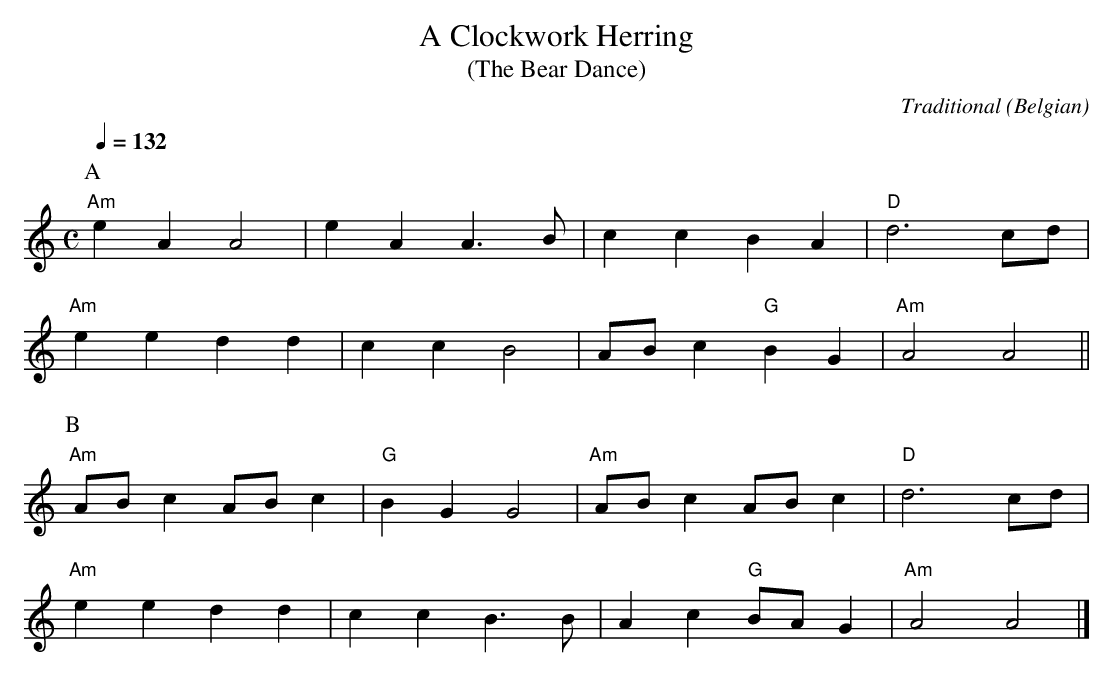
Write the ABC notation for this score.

X:1
T:A Clockwork Herring
T:(The Bear Dance)
M:C
L:1/4
C:Traditional
O:Belgian
Q:132
K:Am
V:1                                            %%
P:A
"Am"eA A2|eA A>B|cc BA|"D"d3 c/d/|
"Am"ee dd|cc B2|A/2B/2c "G"BG|"Am"A2 A2 ||
P:B
"Am"A/2B/2c A/2B/2c|"G"BG G2|"Am"A/2B/2c A/2B/2c|"D"d3 c/d/|
"Am"eedd|cc B>B|Ac "G"B/2A/2 G|"Am"A2 A2|]
